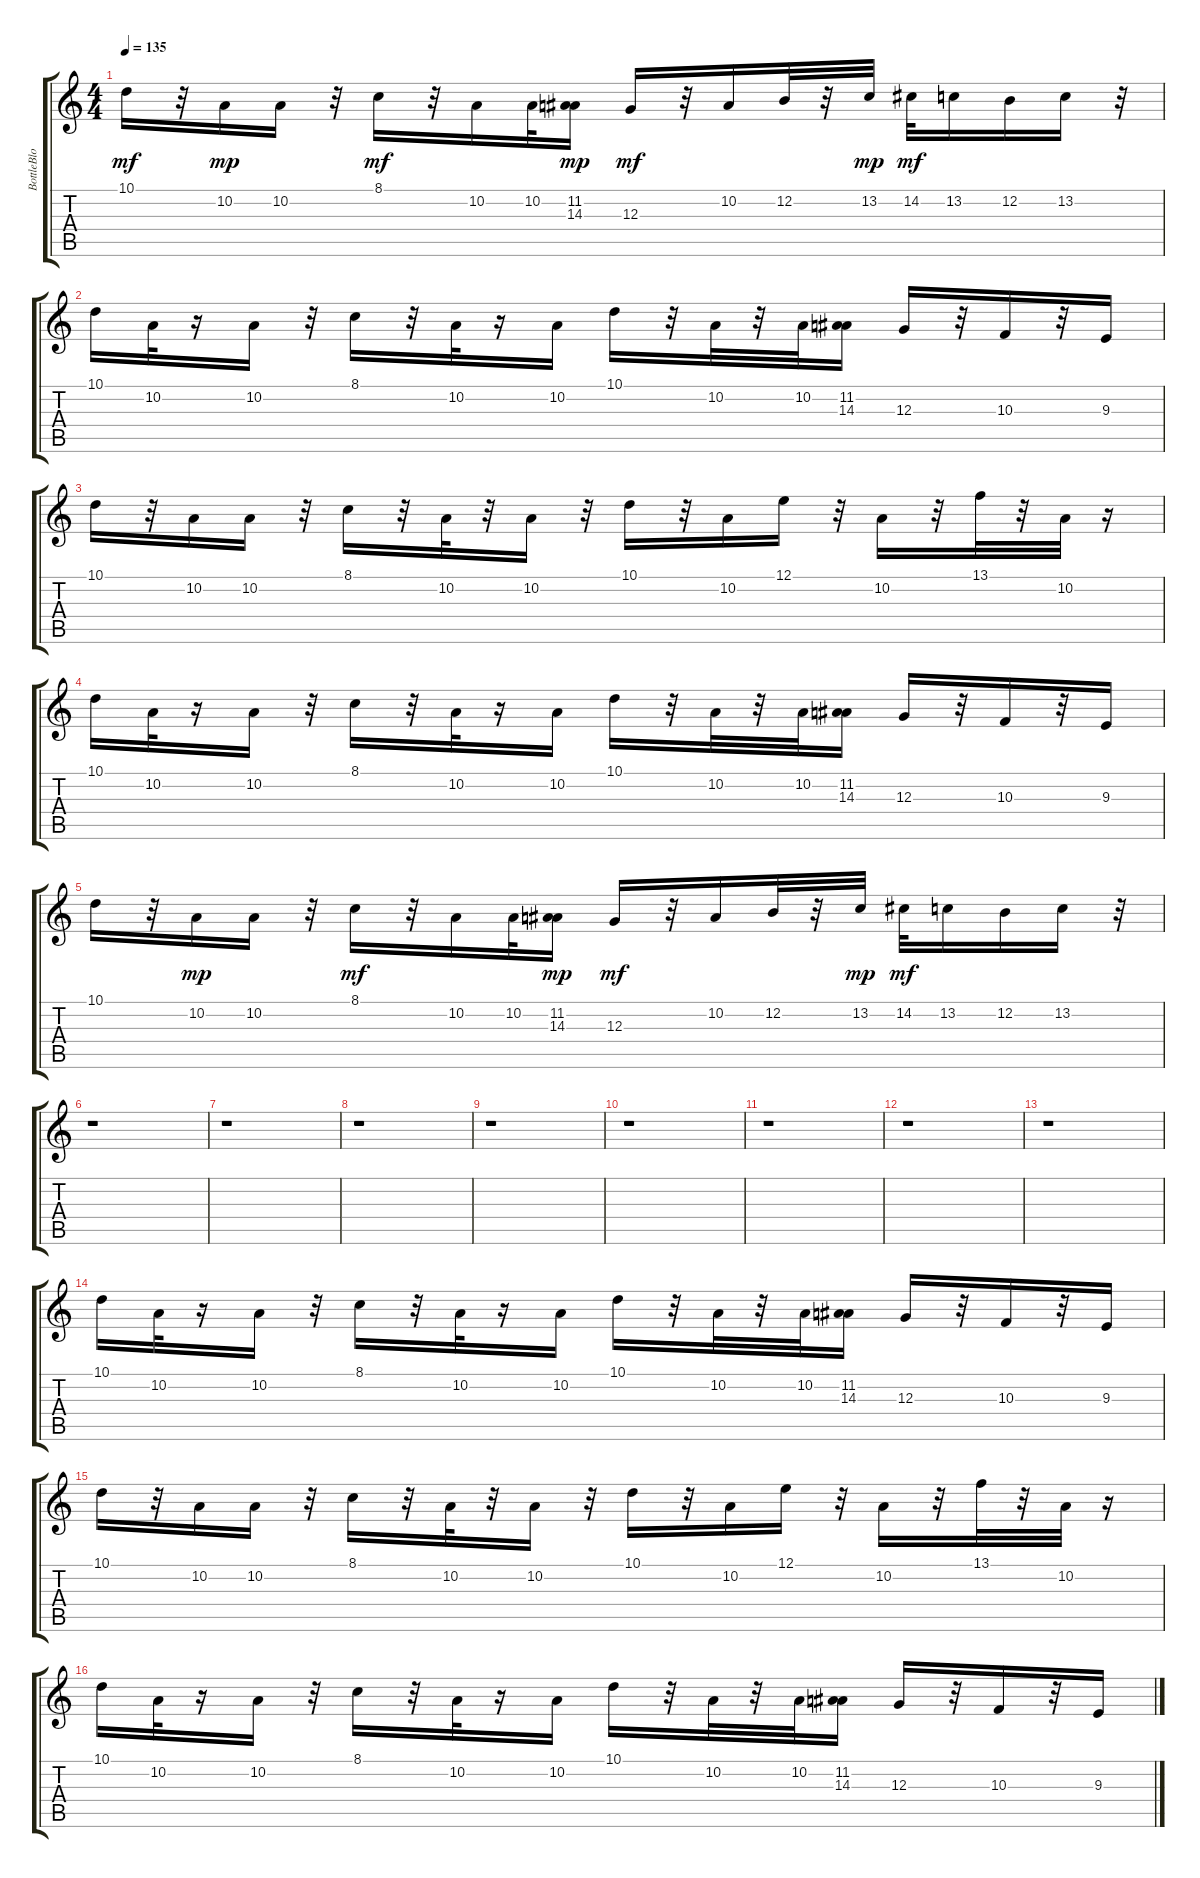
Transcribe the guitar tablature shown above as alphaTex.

\track ("BottleBlo" "BottleBlo") {instrument blownbottle}
\staff {score tabs}
\tuning (E4 B3 G3 D3 A2 E2) {hide}
\ts (4 4)
\tempo 135
\clef g2
\ks c
10.1.16{dy mf} r.32 10.2.16{dy mp} 10.2.16 r.32 8.1.16{dy mf} r.32 10.2.16 10.2.32 (11.2 14.3).16{dy mp} 12.3.16{dy mf} r.32 10.2.16 12.2.32 r.32 13.2.32{dy mp} 14.2.32{dy mf} 13.2.16 12.2.16 13.2.16 r.32 |
10.1.16 10.2.32 r.16 10.2.16 r.32 8.1.16 r.32 10.2.32 r.16 10.2.16 10.1.16 r.32 10.2.32 r.32 10.2.32 (11.2 14.3).16 12.3.16 r.32 10.3.16 r.32 9.3.16 |
10.1.16 r.32 10.2.16 10.2.16 r.32 8.1.16 r.32 10.2.32 r.32 10.2.16 r.32 10.1.16 r.32 10.2.16 12.1.16 r.32 10.2.16 r.32 13.1.32 r.32 10.2.32 r.16 |
10.1.16 10.2.32 r.16 10.2.16 r.32 8.1.16 r.32 10.2.32 r.16 10.2.16 10.1.16 r.32 10.2.32 r.32 10.2.32 (11.2 14.3).16 12.3.16 r.32 10.3.16 r.32 9.3.16 |
10.1.16 r.32 10.2.16{dy mp} 10.2.16 r.32 8.1.16{dy mf} r.32 10.2.16 10.2.32 (11.2 14.3).16{dy mp} 12.3.16{dy mf} r.32 10.2.16 12.2.32 r.32 13.2.32{dy mp} 14.2.32{dy mf} 13.2.16 12.2.16 13.2.16 r.32 |
r.1 |
r.1 |
r.1 |
r.1 |
r.1 |
r.1 |
r.1 |
r.1 |
10.1.16 10.2.32 r.16 10.2.16 r.32 8.1.16 r.32 10.2.32 r.16 10.2.16 10.1.16 r.32 10.2.32 r.32 10.2.32 (11.2 14.3).16 12.3.16 r.32 10.3.16 r.32 9.3.16 |
10.1.16 r.32 10.2.16 10.2.16 r.32 8.1.16 r.32 10.2.32 r.32 10.2.16 r.32 10.1.16 r.32 10.2.16 12.1.16 r.32 10.2.16 r.32 13.1.32 r.32 10.2.32 r.16 |
10.1.16 10.2.32 r.16 10.2.16 r.32 8.1.16 r.32 10.2.32 r.16 10.2.16 10.1.16 r.32 10.2.32 r.32 10.2.32 (11.2 14.3).16 12.3.16 r.32 10.3.16 r.32 9.3.16
